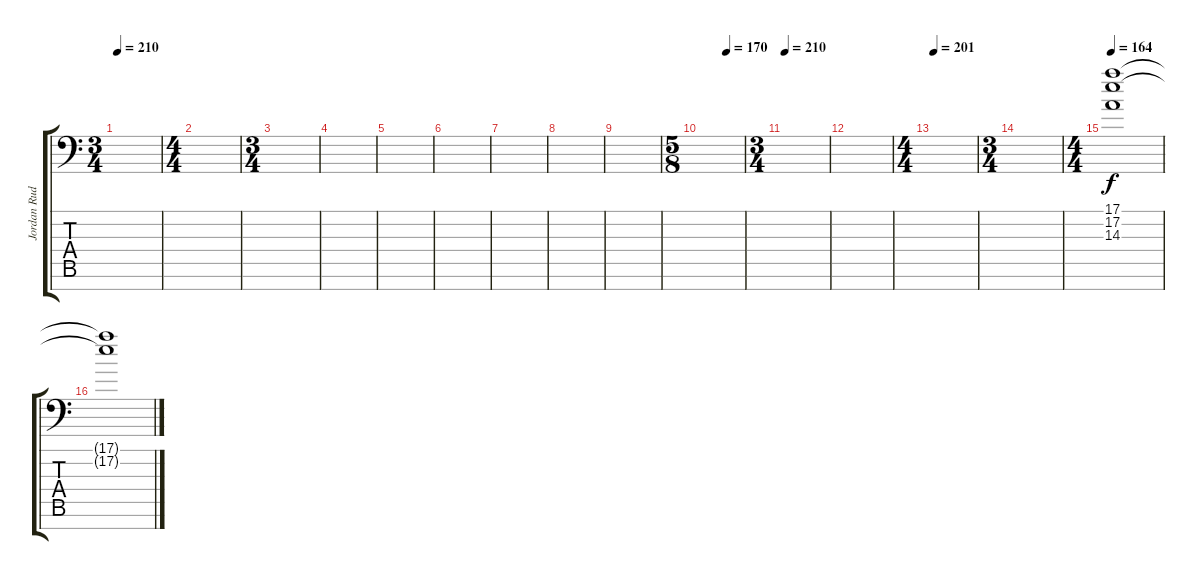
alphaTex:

\track ("Jordan Rudess chords 2" "Jordan Rud") {instrument pad4choir}
\staff {score tabs}
\tuning (E4 B3 G3 D3 A2 E2 C-1) {hide}
\ts (3 4)
\tempo 210
\clef f4
\ks c
|
\ts (4 4)
|
\ts (3 4)
|
|
|
|
|
|
|
\ts (5 8)
\tempo (170 0.6)
|
\ts (3 4)
\tempo 210
|
|
\ts (4 4)
\tempo 201
|
\ts (3 4)
|
\ts (4 4)
\tempo 164
(17.1 17.2 14.3).1 |
(17.1{t} 17.2{t}).1
